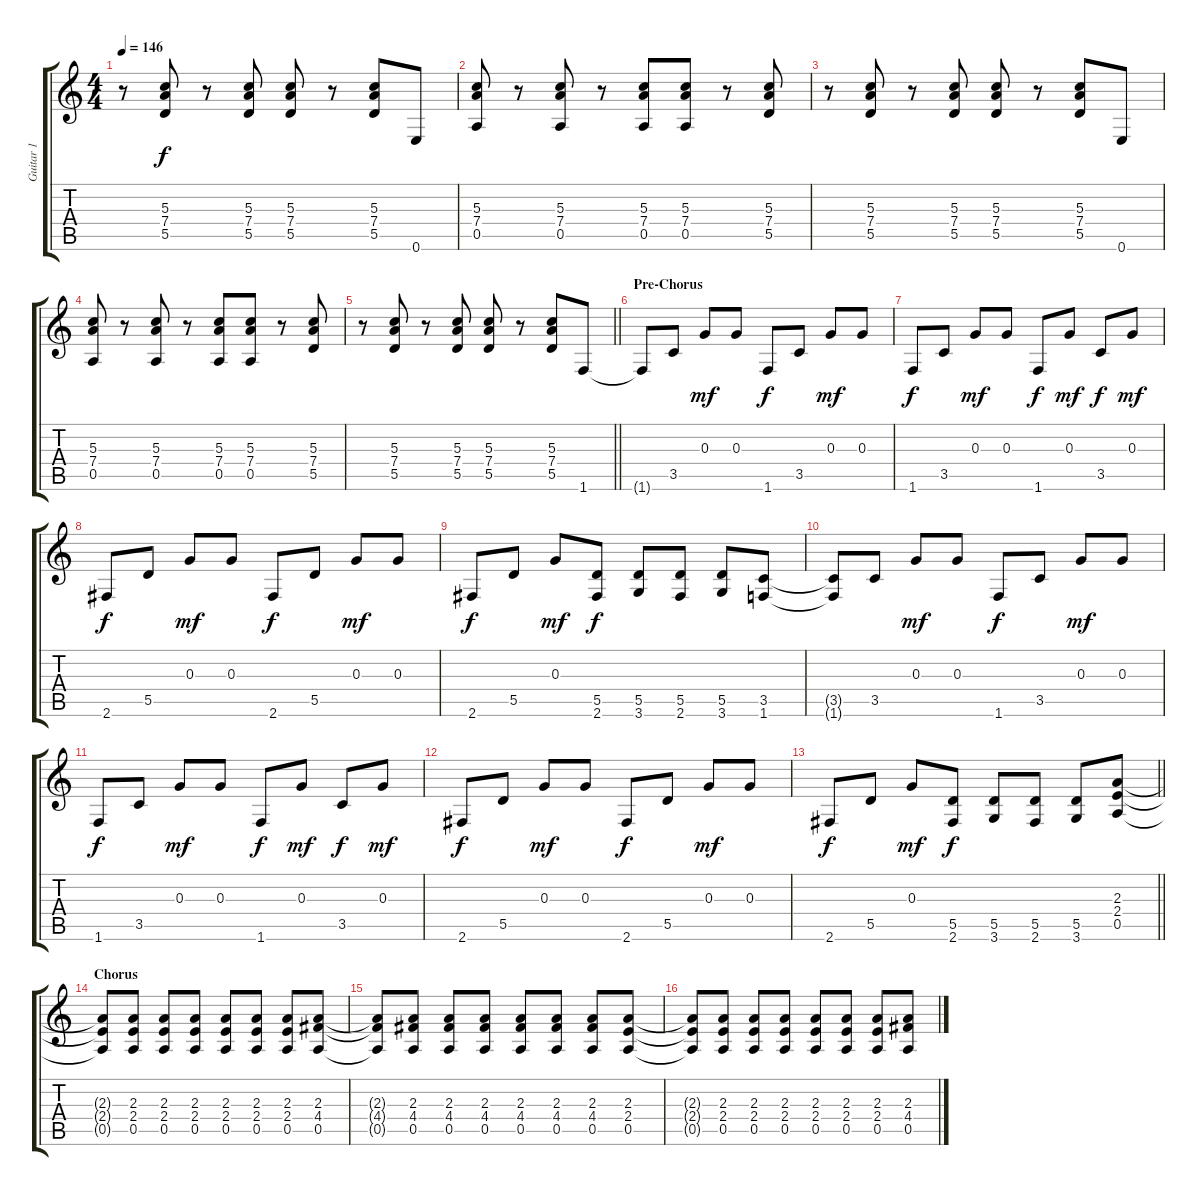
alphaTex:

\track ("Guitar 1" "Guitar 1") {instrument overdrivenguitar}
\staff {score tabs}
\tuning (E4 B3 G3 D3 A2 E2) {hide}
\ts (4 4)
\tempo 146
\clef g2
\ks c
r.8{dy f} (5.3 7.4 5.5).8 r.8 (5.3 7.4 5.5).8 (5.3 7.4 5.5).8 r.8 (5.3 7.4 5.5).8 0.6.8 |
(5.3 7.4 0.5).8 r.8 (5.3 7.4 0.5).8 r.8 (5.3 7.4 0.5).8 (5.3 7.4 0.5).8 r.8 (5.3 7.4 5.5).8 |
r.8 (5.3 7.4 5.5).8 r.8 (5.3 7.4 5.5).8 (5.3 7.4 5.5).8 r.8 (5.3 7.4 5.5).8 0.6.8 |
(5.3 7.4 0.5).8 r.8 (5.3 7.4 0.5).8 r.8 (5.3 7.4 0.5).8 (5.3 7.4 0.5).8 r.8 (5.3 7.4 5.5).8 |
\barLineRight lightlight
r.8 (5.3 7.4 5.5).8 r.8 (5.3 7.4 5.5).8 (5.3 7.4 5.5).8 r.8 (5.3 7.4 5.5).8 1.6.8 |
\section ("" "Pre-Chorus")
1.6{t}.8 3.5.8 0.3.8{dy mf} 0.3.8 1.6.8{dy f} 3.5.8 0.3.8{dy mf} 0.3.8 |
1.6.8{dy f} 3.5.8 0.3.8{dy mf} 0.3.8 1.6.8{dy f} 0.3.8{dy mf} 3.5.8{dy f} 0.3.8{dy mf} |
2.6.8{dy f} 5.5.8 0.3.8{dy mf} 0.3.8 2.6.8{dy f} 5.5.8 0.3.8{dy mf} 0.3.8 |
2.6.8{dy f} 5.5.8 0.3.8{dy mf} (5.5 2.6).8{dy f} (5.5 3.6).8 (5.5 2.6).8 (5.5 3.6).8 (3.5 1.6).8 |
(3.5{t} 1.6{t}).8 3.5.8 0.3.8{dy mf} 0.3.8 1.6.8{dy f} 3.5.8 0.3.8{dy mf} 0.3.8 |
1.6.8{dy f} 3.5.8 0.3.8{dy mf} 0.3.8 1.6.8{dy f} 0.3.8{dy mf} 3.5.8{dy f} 0.3.8{dy mf} |
2.6.8{dy f} 5.5.8 0.3.8{dy mf} 0.3.8 2.6.8{dy f} 5.5.8 0.3.8{dy mf} 0.3.8 |
\barLineRight lightlight
2.6.8{dy f} 5.5.8 0.3.8{dy mf} (5.5 2.6).8{dy f} (5.5 3.6).8 (5.5 2.6).8 (5.5 3.6).8 (2.3 2.4 0.5).8 |
\section ("" "Chorus")
(2.3{t} 2.4{t} 0.5{t}).8 (2.3 2.4 0.5).8 (2.3 2.4 0.5).8 (2.3 2.4 0.5).8 (2.3 2.4 0.5).8 (2.3 2.4 0.5).8 (2.3 2.4 0.5).8 (2.3 4.4 0.5).8 |
(2.3{t} 4.4{t} 0.5{t}).8 (2.3 4.4 0.5).8 (2.3 4.4 0.5).8 (2.3 4.4 0.5).8 (2.3 4.4 0.5).8 (2.3 4.4 0.5).8 (2.3 4.4 0.5).8 (2.3 2.4 0.5).8 |
(2.3{t} 2.4{t} 0.5{t}).8 (2.3 2.4 0.5).8 (2.3 2.4 0.5).8 (2.3 2.4 0.5).8 (2.3 2.4 0.5).8 (2.3 2.4 0.5).8 (2.3 2.4 0.5).8 (2.3 4.4 0.5).8
